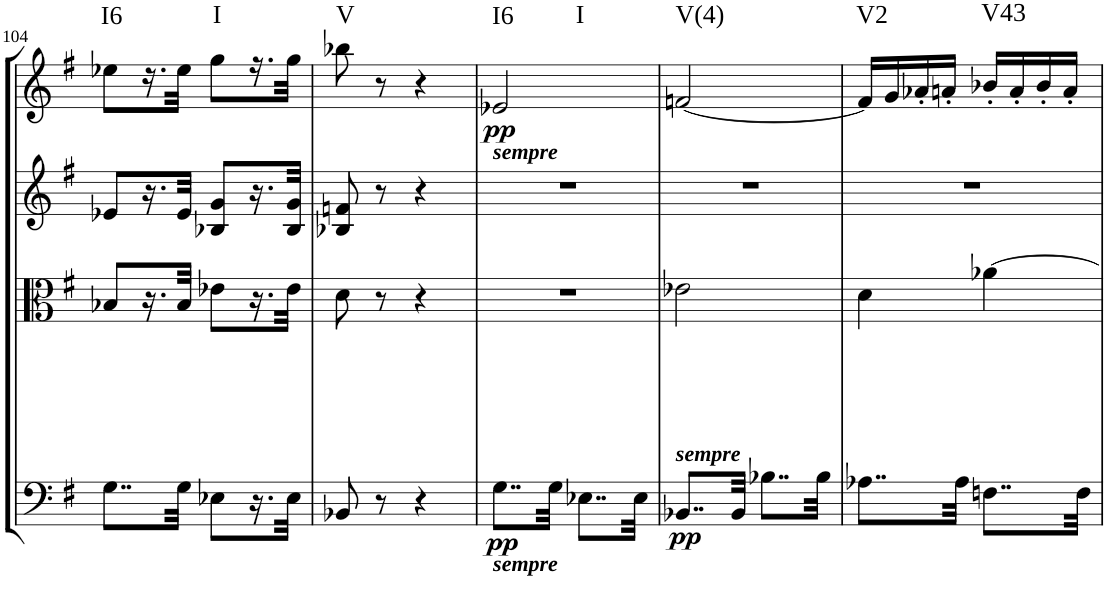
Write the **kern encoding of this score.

**kern	**dynam	**kern	**kern	**kern	**dynam	**harte
*part4	*part4	*part3	*part2	*part1	*part1	*part1
*staff4	*staff4	*staff3	*staff2	*staff1	*staff1	*
*I"Cello	*	*I"Viola	*I"2nd Violin	*I"1st Violin	*	*
*	*	*I'Vla	*I'Vln	*I'Vln	*	*
!!LO:PB:g=z
*clefF4	*	*clefC3	*clefG2	*clefG2	*	*
*k[f#]	*	*k[f#]	*k[f#]	*k[f#]	*	*
*G:	*	*G:	*G:	*G:	*	*
*M2/4	*	*M2/4	*M2/4	*M2/4	*	*
=104	=104	=104	=104	=104	=104	=104
!	!	!	!	!	!	!LO:H:kt=I6
8..G\L	.	8B-X/L	8e-X/L	8ee-X\L	.	N
.	.	16.r	16.r	16.r	.	.
32G\Jkk	.	32B-/JJk	32e-/JJk	32ee-\JJk	.	.
!	!	!	!	!	!	!LO:H:kt=I
8E-X\L	.	8e-X\L	8B-X/ 8g/L	8gg\L	.	N
16.r	.	16.r	16.r	16.r	.	.
32E-\JJk	.	32e-\JJk	32B-/ 32g/JJk	32gg\JJk	.	.
=105	=105	=105	=105	=105	=105	=105
!	!	!	!	!	!	!LO:H:kt=V
8BB-X/	.	8d\	8B-X/ 8fn/	8bb-X\	.	N
8r	.	8r	8r	8r	.	.
4r	.	4r	4r	4r	.	.
=106	=106	=106	=106	=106	=106	=106
!	!	!	!	!LO:TX:b:Bi:t=sempre	!	!
!LO:TX:b:Bi:t=sempre	!	!	!	!	!	!
!	!LO:DY:b	!	!	!	!LO:DY:b	!LO:H:n=1:kt=I6
!	!	!	!	!	!	!LO:H:n=2:kt=I
8..G\L	pp	2r	2r	2e-X/	pp	N N
32G\Jkk	.	.	.	.	.	.
8..E-X\L	.	.	.	.	.	.
32E-\Jkk	.	.	.	.	.	.
=107	=107	=107	=107	=107	=107	=107
!	!	!LO:TX:b:Bi:t=sempre	!	!	!	!
!	!LO:DY:b	!	!	!	!	!LO:H:kt=V(4)
8..BB-X/L	pp	2e-X\	2r	[2fn/	.	N
32BB-/Jkk	.	.	.	.	.	.
8..B-X\L	.	.	.	.	.	.
32B-\Jkk	.	.	.	.	.	.
=108	=108	=108	=108	=108	=108	=108
!	!	!	!	!	!	!LO:H:kt=V2
8..A-X\L	.	4d\	2r	16f/LL]	.	N
.	.	.	.	16g/	.	.
.	.	.	.	16a-X'/	.	.
.	.	.	.	16an'/JJ	.	.
32A-\Jkk	.	.	.	.	.	.
!	!	!	!	!	!	!LO:H:kt=V43
8..Fn\L	.	[4a-X\	.	16b-X'/LL	.	N
.	.	.	.	16a'/	.	.
.	.	.	.	16b-'/	.	.
.	.	.	.	16a'/JJ	.	.
32F\Jkk	.	.	.	.	.	.
=	=	=	=	=	=	=
*-	*-	*-	*-	*-	*-	*-
